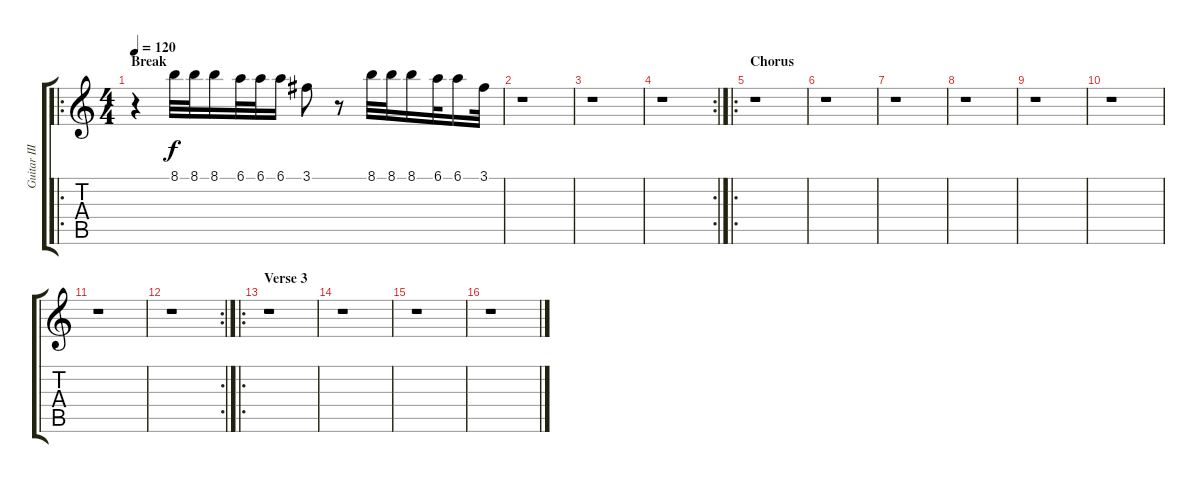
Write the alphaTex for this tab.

\track ("Guitar III" "Guitar III") {instrument distortionguitar}
\staff {score tabs}
\tuning (Eb4 Bb3 Gb3 Db3 Ab2 Eb2) {hide}
\ro
\ts (4 4)
\section ("" "Break")
\tempo 120
\clef g2
\ks c
r.4{dy f volume 13} 8.1.32{volume 7} 8.1.32 8.1.16 6.1.32 6.1.32 6.1.16 3.1.8 r.8 8.1.32 8.1.32 8.1.16 6.1.32 6.1.16 3.1.32 |
r.1 |
r.1 |
\rc 2
r.1 |
\ro
\section ("" "Chorus")
r.1 |
r.1 |
r.1 |
r.1 |
r.1 |
r.1 |
r.1 |
\rc 2
r.1 |
\ro
\section ("" "Verse 3")
r.1 |
r.1 |
r.1 |
r.1
